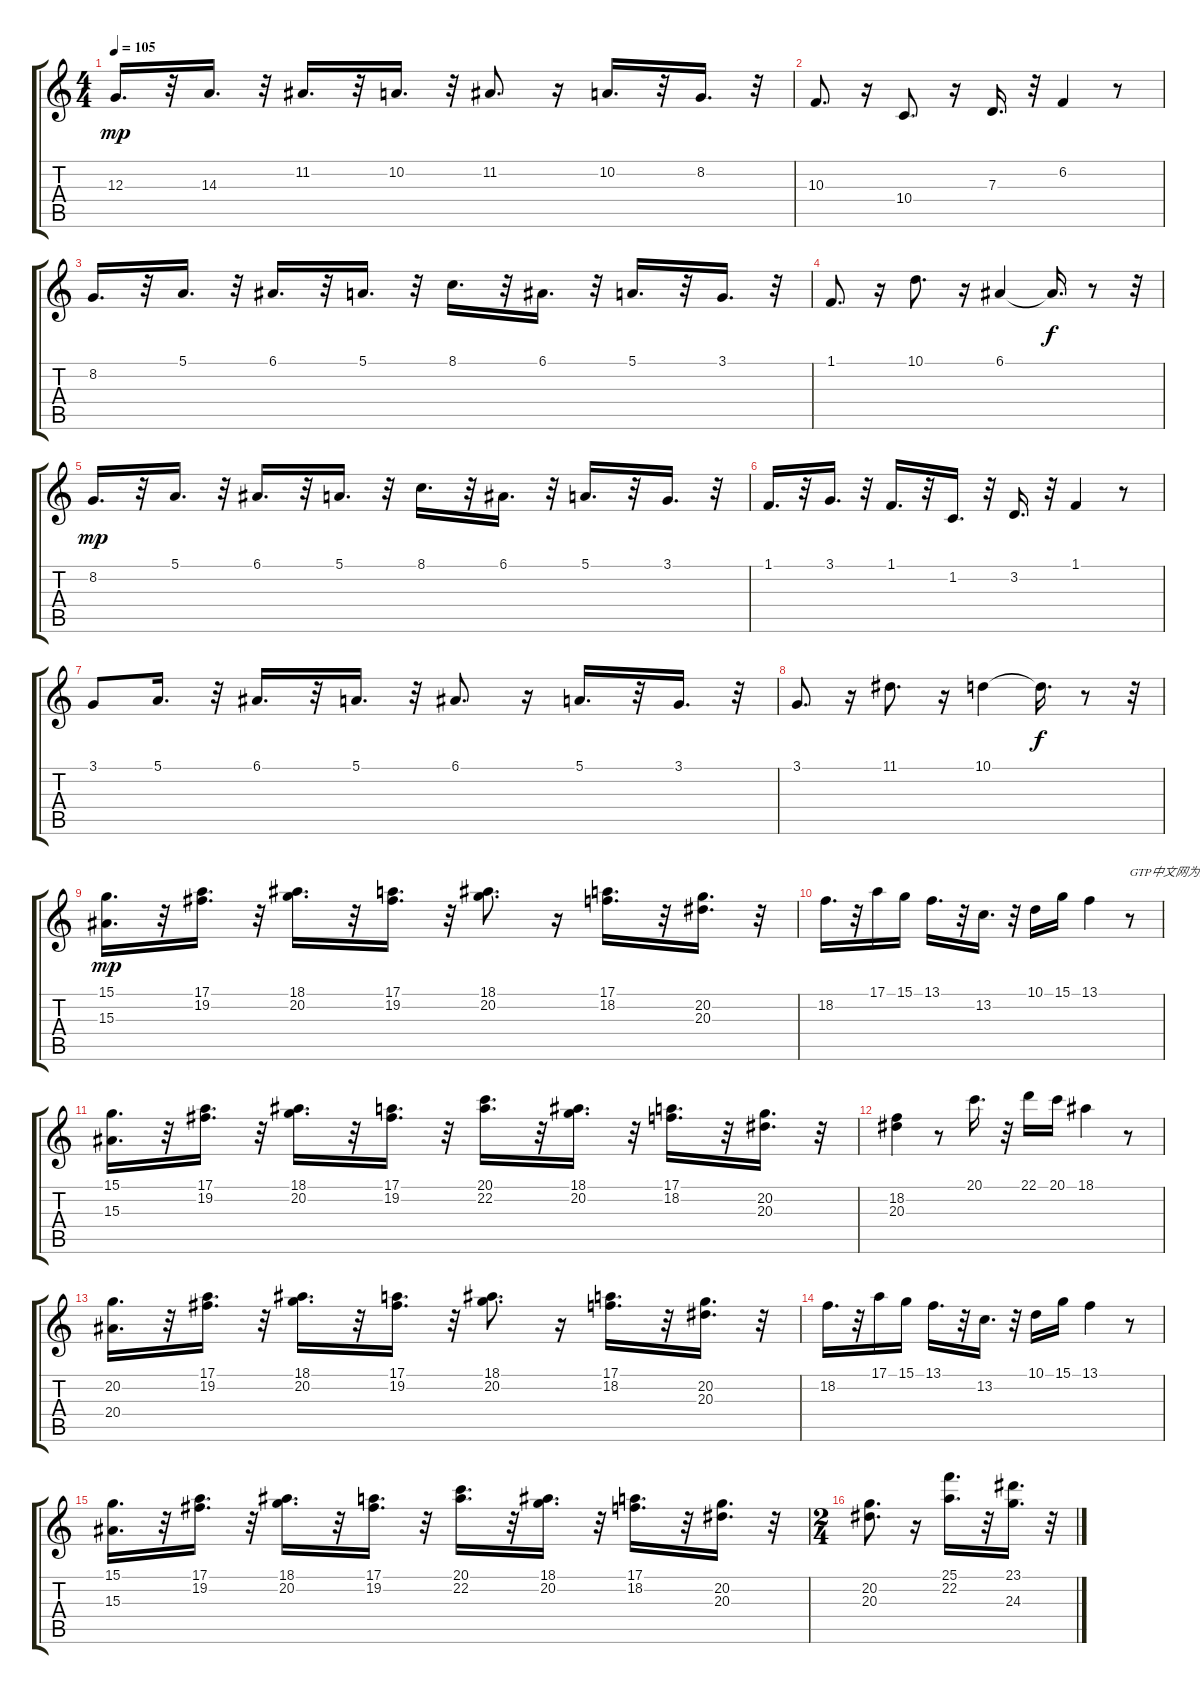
\track "" {instrument vibraphone}
\staff {score tabs}
\tuning (E4 B3 G3 D3 A2 E2) {hide}
\ts (4 4)
\tempo 105
\clef g2
\ks c
12.3.16{d dy mp} r.32 14.3.16{d} r.32 11.2.16{d} r.32 10.2.16{d} r.32 11.2.8{d} r.16 10.2.16{d} r.32 8.2.16{d} r.32 |
10.3.8{d} r.16 10.4.8{d} r.16 7.3.16{d} r.32 6.2.4 r.8 |
8.2.16{d} r.32 5.1.16{d} r.32 6.1.16{d} r.32 5.1.16{d} r.32 8.1.16{d} r.32 6.1.16{d} r.32 5.1.16{d} r.32 3.1.16{d} r.32 |
1.1.8{d} r.16 10.1.8{d} r.16 6.1.4 6.1{t}.16{d dy f} r.8 r.32 |
8.2.16{d dy mp} r.32 5.1.16{d} r.32 6.1.16{d} r.32 5.1.16{d} r.32 8.1.16{d} r.32 6.1.16{d} r.32 5.1.16{d} r.32 3.1.16{d} r.32 |
1.1.16{d} r.32 3.1.16{d} r.32 1.1.16{d} r.32 1.2.16{d} r.32 3.2.16{d} r.32 1.1.4 r.8 |
3.1.8{txt " "} 5.1.16{d} r.32 6.1.16{d} r.32 5.1.16{d} r.32 6.1.8{d} r.16 5.1.16{d} r.32 3.1.16{d} r.32 |
3.1.8{d} r.16 11.1.8{d} r.16 10.1.4 10.1{t}.16{d dy f} r.8 r.32 |
(15.1 15.3).16{d dy mp} r.32 (17.1 19.2).16{d} r.32 (18.1 20.2).16{d} r.32 (17.1 19.2).16{d} r.32 (18.1 20.2).8{d} r.16 (17.1 18.2).16{d} r.32 (20.2 20.3).16{d} r.32 |
18.2.16{d} r.32 17.1.16 15.1.16 13.1.16{d} r.32 13.2.16{d} r.32 10.1.16 15.1.16 13.1.4 r.8{txt "GTP中文网为您提供优秀的谱子"} |
(15.1 15.3).16{d} r.32 (17.1 19.2).16{d} r.32 (18.1 20.2).16{d} r.32 (17.1 19.2).16{d} r.32 (20.1 22.2).16{d} r.32 (18.1 20.2).16{d} r.32 (17.1 18.2).16{d} r.32 (20.2 20.3).16{d} r.32 |
(18.2 20.3).4 r.8 20.1.16{d} r.32 22.1.16 20.1.16 18.1.4 r.8 |
(20.2 20.4).16{d} r.32 (17.1 19.2).16{d} r.32 (18.1 20.2).16{d} r.32 (17.1 19.2).16{d} r.32 (18.1 20.2).8{d} r.16 (17.1 18.2).16{d} r.32 (20.2 20.3).16{d} r.32 |
18.2.16{d} r.32 17.1.16 15.1.16 13.1.16{d} r.32 13.2.16{d} r.32 10.1.16 15.1.16 13.1.4 r.8 |
(15.1 15.3).16{d} r.32 (17.1 19.2).16{d} r.32 (18.1 20.2).16{d} r.32 (17.1 19.2).16{d} r.32 (20.1 22.2).16{d} r.32 (18.1 20.2).16{d} r.32 (17.1 18.2).16{d} r.32 (20.2 20.3).16{d} r.32 |
\ts (2 4)
(20.2 20.3).8{d} r.16 (25.1 22.2).16{d} r.32 (23.1 24.3).16{d} r.32
